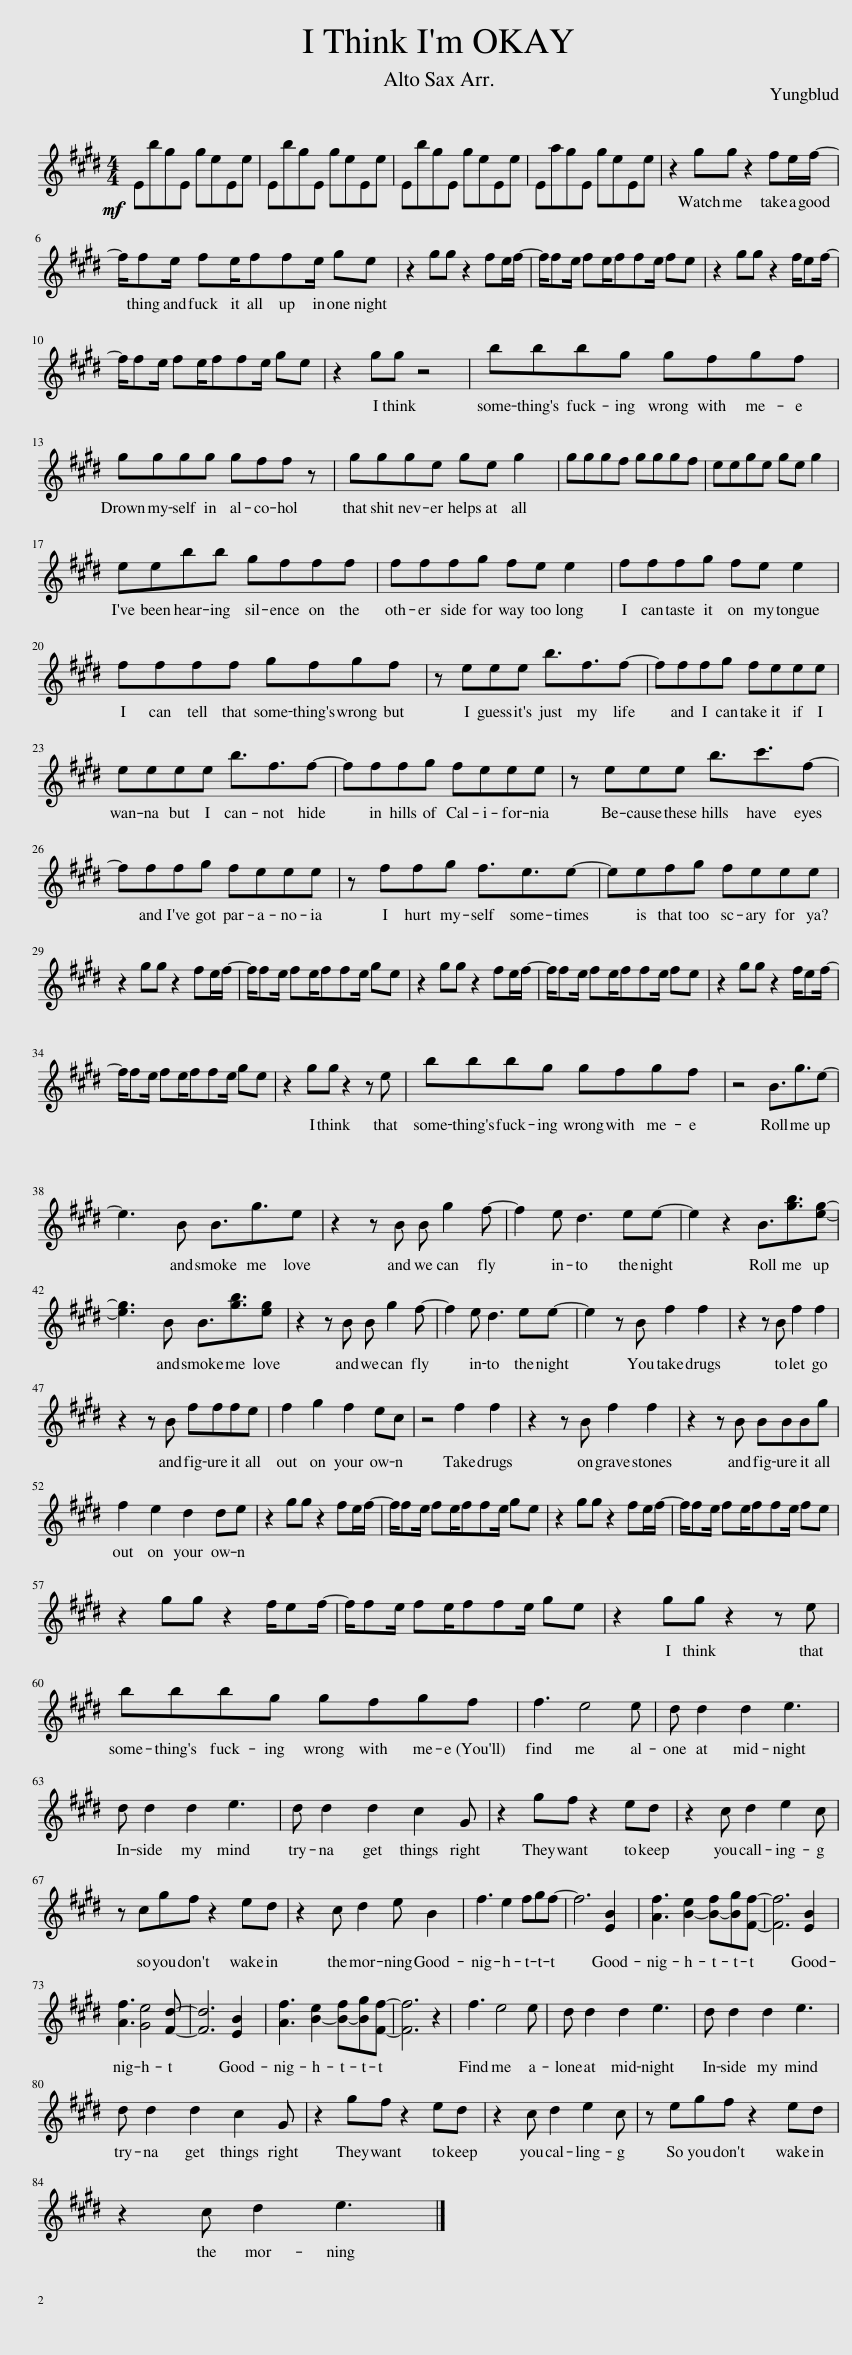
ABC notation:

X:1
L:1/8
M:4/4
I:linebreak $
K:none
V:1 treble transpose=-9
V:1
[K:E]!mf! EbgE geEe | EbgE geEe | EbgE geEe | EagE geEe | z2 gg z2 fe/f/- |$ %5
 f/fe/ fe/ffe/ ge | z2 gg z2 fe/f/- | f/fe/ fe/ffe/ fe | z2 gg z2 f/ef/- |$ f/fe/ fe/ffe/ ge | %10
 z2 gg z4 | bbbg gfgf |$ gggg gff z | ggge ge g2 | gggf gggf | %15
 eege ge g2 |$ eebb gfff | fffg fe e2 | fffg fe e2 |$ ffff gfgf | %20
 z eee b3/2f3/2f- | fffg feee |$ eeee b3/2f3/2f- | fffg feee | z eee b3/2c'3/2f- |$ %25
 fffg feee | z ffg f3/2e3/2e- | eefg feee |$ z2 gg z2 fe/f/- | f/fe/ fe/ffe/ ge | %30
 z2 gg z2 fe/f/- | f/fe/ fe/ffe/ fe | z2 gg z2 f/ef/- |$ f/fe/ fe/ffe/ ge | z2 gg z2 z e | %35
 bbbg gfgf | z4 B3/2g3/2e- |$ e3 B B3/2g3/2e | z2 z B B g2 f- | f2 e d3 ee- | %40
 e2 z2 B3/2[gb]3/2[eg]- |$ [eg]3 B B3/2[gb]3/2[eg] | z2 z B B g2 f- | f2 e d3 ee- | e2 z B f2 f2 | %45
 z2 z B f2 f2 |$ z2 z B fffe | f2 g2 f2 ec | z4 f2 f2 | z2 z B f2 f2 | %50
 z2 z B BBBg |$ f2 e2 d2 de | z2 gg z2 fe/f/- | f/fe/ fe/ffe/ ge | z2 gg z2 fe/f/- | %55
 f/fe/ fe/ffe/ fe |$ z2 gg z2 f/ef/- | f/fe/ fe/ffe/ ge | z2 gg z2 z e |$ bbbg gfgf | %60
 f3 e4 e | d d2 d2 e3 |$ d d2 d2 e3 | d d2 d2 c2 G | z2 gf z2 ed | %65
 z2 c d2 e2 c |$ z cgf z2 ed | z2 c d2 e B2 | f3 e2 fgf- | f6 [EB]2 | %70
 [Af]3 [B-e]2 [B-f][Bg][Ff]- | [Ff]6 [EB]2 |$ [Af]3 [Ge]4 [Fd]- | [Fd]6 [EB]2 | [Af]3 [B-e]2 [B-f][Bg][Ff]- | %75
 [Ff]6 z2 | f3 e4 e | d d2 d2 e3 | d d2 d2 e3 |$ d d2 d2 c2 G | %80
 z2 gf z2 ed | z2 c d2 e2 c | z egf z2 ed |$ z2 c d2 e3 |] %84
